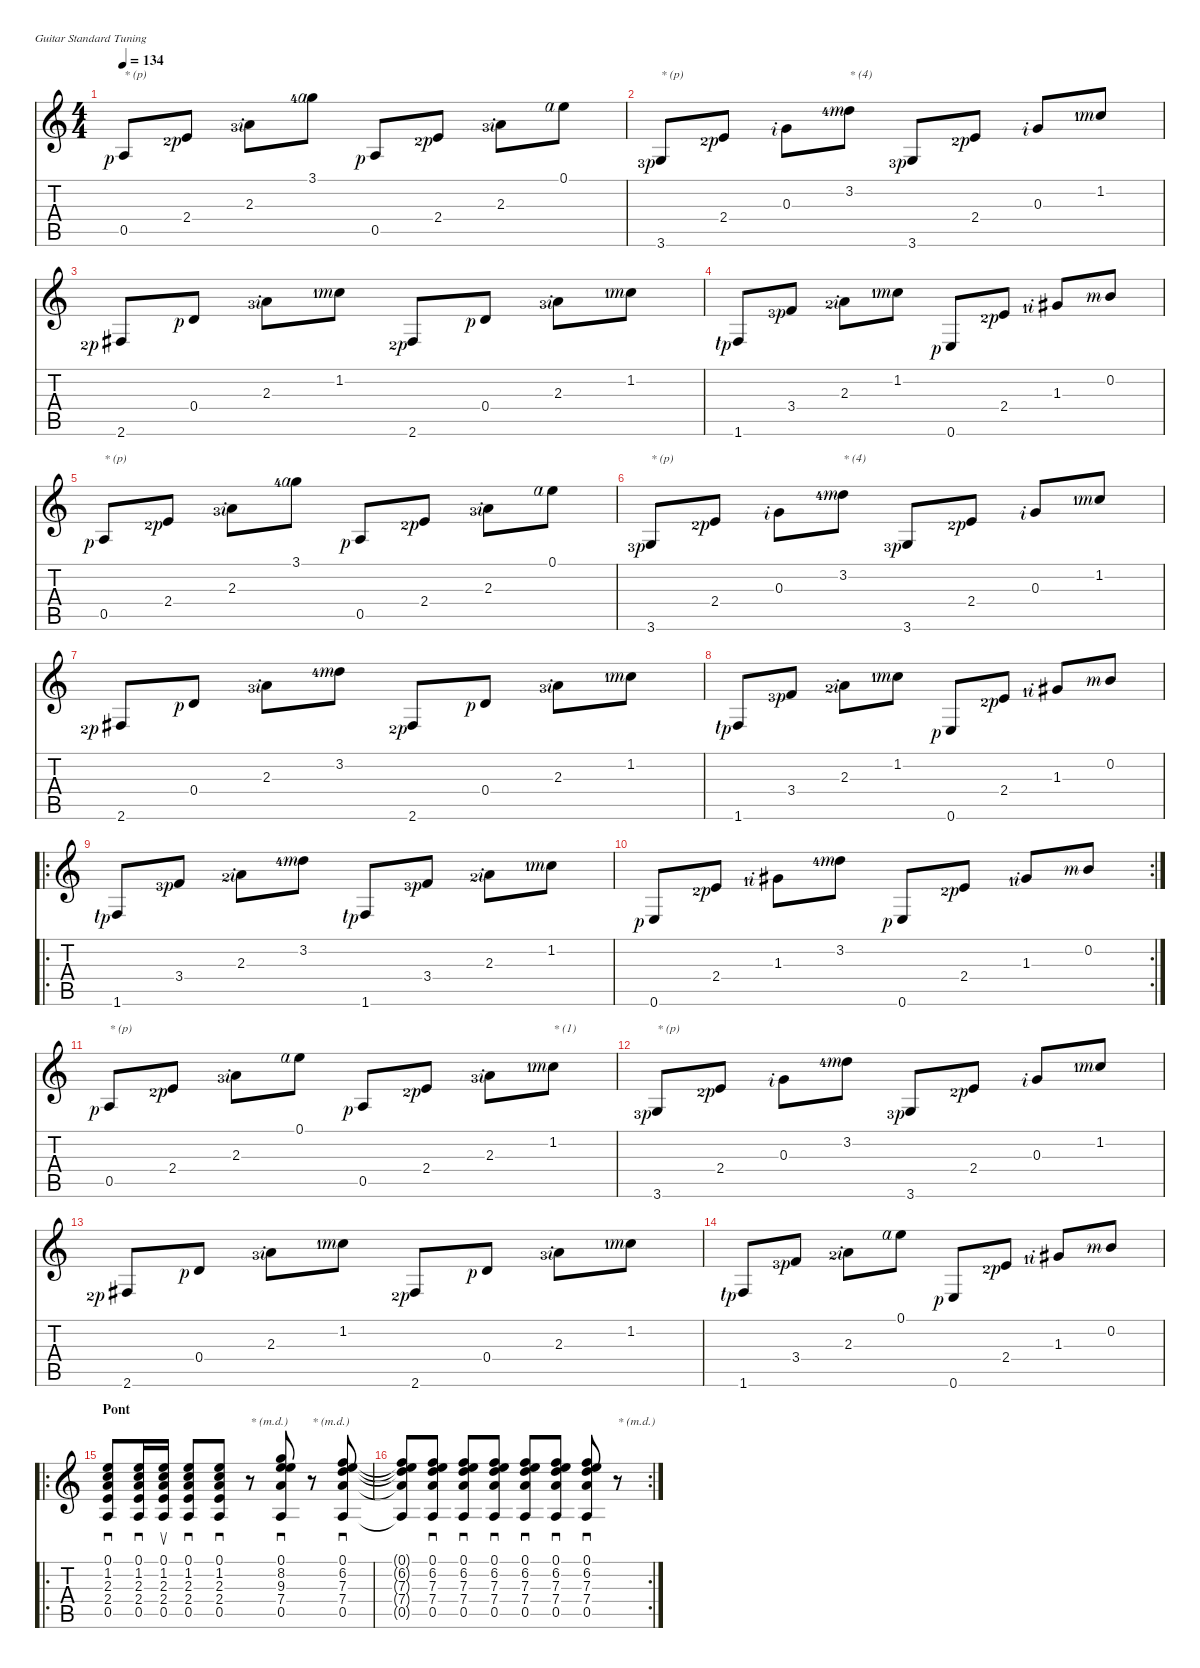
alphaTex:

\hideDynamics
\bracketExtendMode nobrackets
\singleTrackTrackNamePolicy hidden
\multiTrackTrackNamePolicy hidden
\firstSystemTrackNameOrientation horizontal
\otherSystemsTrackNameOrientation horizontal
\track ("Gtr. acoustic" "S-Gt") {instrument acousticguitarsteel}
\staff {score tabs}
\tuning (E4 B3 G3 D3 A2 E2)
\ts (4 4)
\tempo 134
\clef g2
\ks aminor
0.5{rf 1}.8{txt "* (p)" dy mf} 2.4{lf 3 rf 1}.8 2.3{lf 4 rf 2}.8 3.1{lf 5 rf 4}.8 0.5{rf 1}.8 2.4{lf 3 rf 1}.8 2.3{lf 4 rf 2}.8 0.1{rf 4}.8 |
3.6{lf 4 rf 1}.8{txt "* (p)"} 2.4{lf 3 rf 1}.8 0.3{rf 2}.8 3.2{lf 5 rf 3}.8{txt "* (4)"} 3.6{lf 4 rf 1}.8 2.4{lf 3 rf 1}.8 0.3{rf 2}.8 1.2{lf 2 rf 3}.8 |
2.6{lf 3 rf 1}.8 0.4{rf 1}.8 2.3{lf 4 rf 2}.8 1.2{lf 2 rf 3}.8 2.6{lf 3 rf 1}.8 0.4{rf 1}.8 2.3{lf 4 rf 2}.8 1.2{lf 2 rf 3}.8 |
1.6{lf 1 rf 1}.8 3.4{lf 4 rf 1}.8 2.3{lf 3 rf 2}.8 1.2{lf 2 rf 3}.8 0.6{rf 1}.8 2.4{lf 3 rf 1}.8 1.3{lf 2 rf 2}.8 0.2{rf 3}.8 |
0.5{rf 1}.8{txt "* (p)"} 2.4{lf 3 rf 1}.8 2.3{lf 4 rf 2}.8 3.1{lf 5 rf 4}.8 0.5{rf 1}.8 2.4{lf 3 rf 1}.8 2.3{lf 4 rf 2}.8 0.1{rf 4}.8 |
3.6{lf 4 rf 1}.8{txt "* (p)"} 2.4{lf 3 rf 1}.8 0.3{rf 2}.8 3.2{lf 5 rf 3}.8{txt "* (4)"} 3.6{lf 4 rf 1}.8 2.4{lf 3 rf 1}.8 0.3{rf 2}.8 1.2{lf 2 rf 3}.8 |
2.6{lf 3 rf 1}.8 0.4{rf 1}.8 2.3{lf 4 rf 2}.8 3.2{lf 5 rf 3}.8 2.6{lf 3 rf 1}.8 0.4{rf 1}.8 2.3{lf 4 rf 2}.8 1.2{lf 2 rf 3}.8 |
1.6{lf 1 rf 1}.8 3.4{lf 4 rf 1}.8 2.3{lf 3 rf 2}.8 1.2{lf 2 rf 3}.8 0.6{rf 1}.8 2.4{lf 3 rf 1}.8 1.3{lf 2 rf 2}.8 0.2{rf 3}.8 |
\ro
1.6{lf 1 rf 1}.8 3.4{lf 4 rf 1}.8 2.3{lf 3 rf 2}.8 3.2{lf 5 rf 3}.8 1.6{lf 1 rf 1}.8 3.4{lf 4 rf 1}.8 2.3{lf 3 rf 2}.8 1.2{lf 2 rf 3}.8 |
\rc 2
0.6{rf 1}.8 2.4{lf 3 rf 1}.8 1.3{lf 2 rf 2}.8 3.2{lf 5 rf 3}.8 0.6{rf 1}.8 2.4{lf 3 rf 1}.8 1.3{lf 2 rf 2}.8 0.2{rf 3}.8 |
0.5{rf 1}.8{txt "* (p)"} 2.4{lf 3 rf 1}.8 2.3{lf 4 rf 2}.8 0.1{rf 4}.8 0.5{rf 1}.8 2.4{lf 3 rf 1}.8 2.3{lf 4 rf 2}.8 1.2{lf 2 rf 3}.8{txt "* (1)"} |
3.6{lf 4 rf 1}.8{txt "* (p)"} 2.4{lf 3 rf 1}.8 0.3{rf 2}.8 3.2{lf 5 rf 3}.8 3.6{lf 4 rf 1}.8 2.4{lf 3 rf 1}.8 0.3{rf 2}.8 1.2{lf 2 rf 3}.8 |
2.6{lf 3 rf 1}.8 0.4{rf 1}.8 2.3{lf 4 rf 2}.8 1.2{lf 2 rf 3}.8 2.6{lf 3 rf 1}.8 0.4{rf 1}.8 2.3{lf 4 rf 2}.8 1.2{lf 2 rf 3}.8 |
1.6{lf 1 rf 1}.8 3.4{lf 4 rf 1}.8 2.3{lf 3 rf 2}.8 0.1{rf 4}.8 0.6{rf 1}.8 2.4{lf 3 rf 1}.8 1.3{lf 2 rf 2}.8 0.2{rf 3}.8 |
\ro
\section ("" "Pont")
(0.5 2.4 2.3 1.2 0.1).8{sd} (0.5 2.4 2.3 1.2 0.1).16{sd} (0.5 2.4 2.3 1.2 0.1).16{su} (0.5 2.4 2.3 1.2 0.1).8{sd} (0.5 2.4 2.3 1.2 0.1).8{sd} r.8{txt "* (m.d.)"} (0.5 7.4 9.3 8.2 0.1).8{sd} r.8{txt "* (m.d.)"} (0.1 6.2 7.3 7.4 0.5).8{sd} |
\rc 2
(0.5{t} 7.4{t} 7.3{t} 6.2{t} 0.1{t}).8 (0.5 7.4 7.3 6.2 0.1).8{sd} (0.5 7.4 7.3 6.2 0.1).8{sd} (0.5 7.4 7.3 6.2 0.1).8{sd} (0.5 7.4 7.3 6.2 0.1).8{sd} (0.5 7.4 7.3 6.2 0.1).8{sd} (0.5 7.4 7.3 6.2 0.1).8{sd} r.8{txt "* (m.d.)"}
